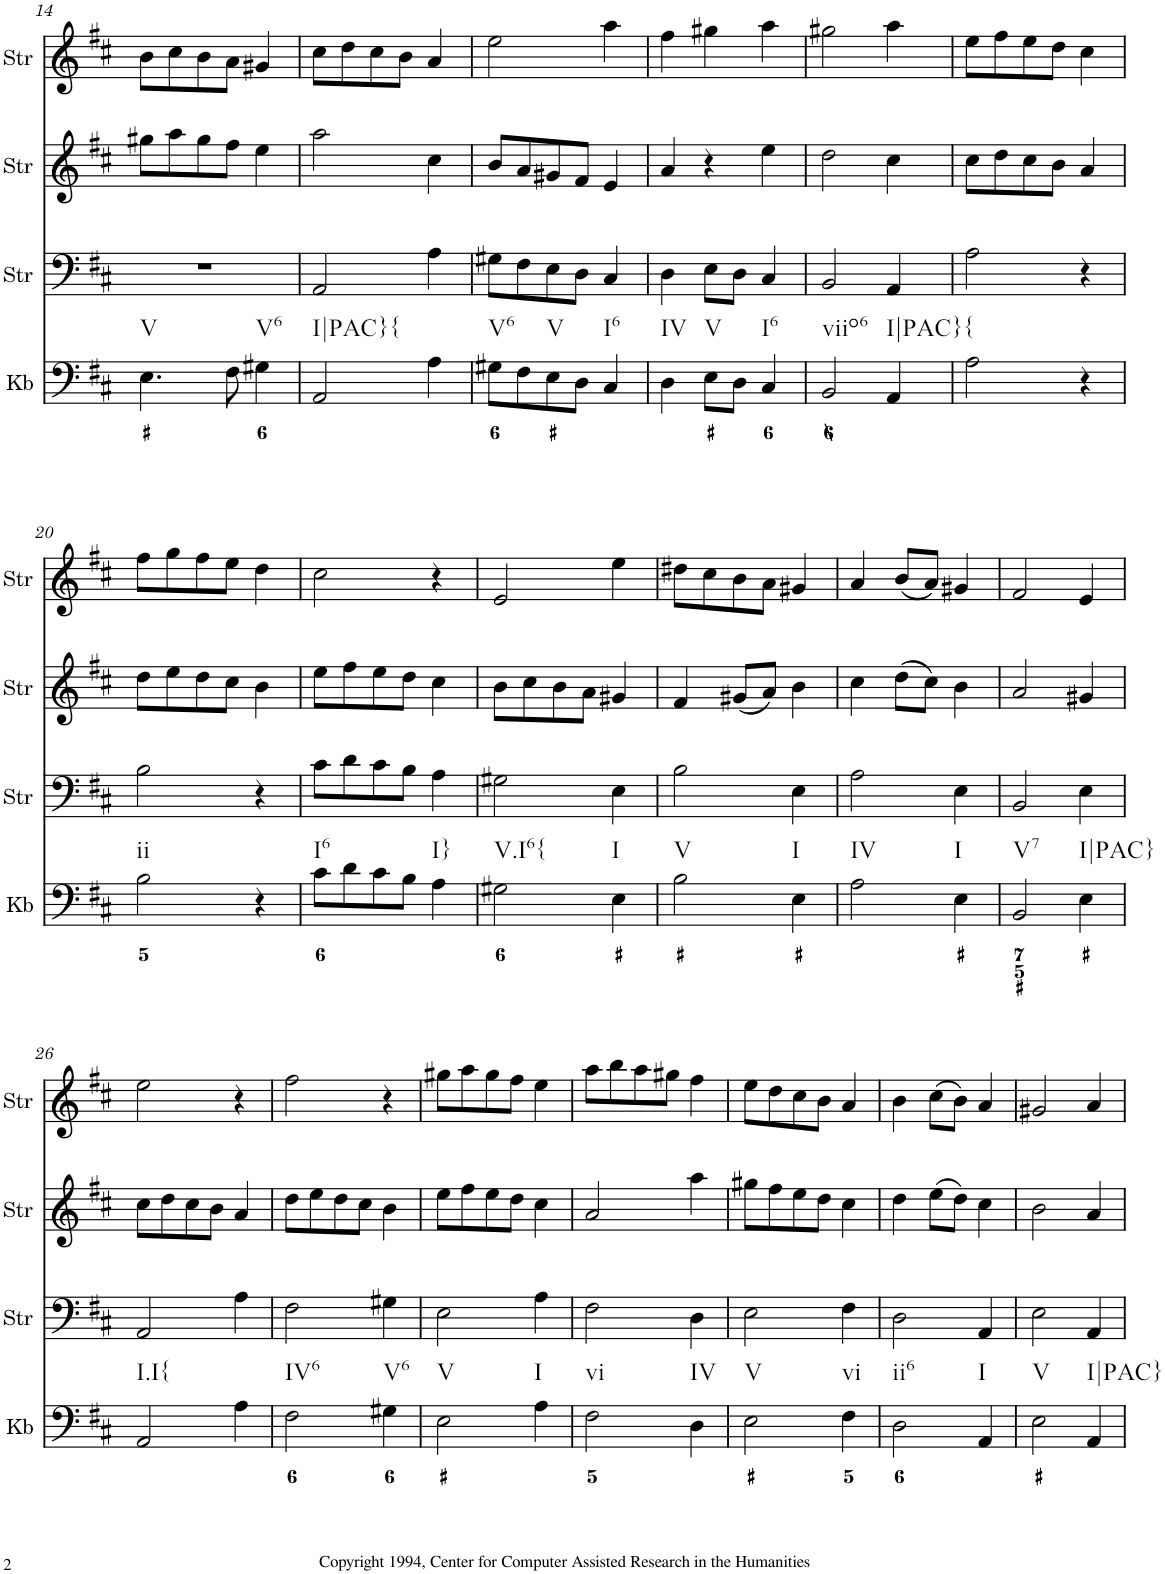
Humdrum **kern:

**kern	**kern	**kern	**kern
*part4	*part3	*part2	*part1
*staff4	*staff3	*staff2	*staff1
*I"Keyboard	*I"StringInstrument	*I"StringInstrument	*I"StringInstrument
*I'Kb	*I'Str	*I'Str	*I'Str
!!LO:PB:g=z
*clefF4	*clefF4	*clefG2	*clefG2
*k[f#c#]	*k[f#c#]	*k[f#c#]	*k[f#c#]
*M3/4	*M3/4	*M3/4	*M3/4
=14	=14	=14	=14
!LO:TX:b:t=V	!	!	!
4.E\	2.r	8gg#X\L	8b\L
.	.	8aa\	8cc#\
.	.	8gg#\	8b\
8F#\	.	8ff#\J	8a\J
!LO:TX:b:t=V6	!	!	!
4G#X\	.	4ee\	4g#X/
=15	=15	=15	=15
!LO:TX:b:t=I|PAC}{	!	!	!
2AA/	2AA/	2aa\	8cc#\L
.	.	.	8dd\
.	.	.	8cc#\
.	.	.	8b\J
4A\	4A\	4cc#\	4a/
=16	=16	=16	=16
!LO:TX:b:t=V6	!	!	!
8G#X\L	8G#X\L	8b/L	2ee\
8F#\	8F#\	8a/	.
!LO:TX:b:t=V	!	!	!
8E\	8E\	8g#X/	.
8D\J	8D\J	8f#/J	.
!LO:TX:b:t=I6	!	!	!
4C#/	4C#/	4e/	4aa\
=17	=17	=17	=17
!LO:TX:b:t=IV	!	!	!
4D\	4D\	4a/	4ff#\
!LO:TX:b:t=V	!	!	!
8E\L	8E\L	4r	4gg#X\
8D\J	8D\J	.	.
!LO:TX:b:t=I6	!	!	!
4C#/	4C#/	4ee\	4aa\
=18	=18	=18	=18
!LO:TX:b:t=viio6	!	!	!
2BB/	2BB/	2dd\	2gg#X\
!LO:TX:b:t=I|PAC}	!	!	!
4AA/	4AA/	4cc#\	4aa\
=19	=19	=19	=19
!LO:TX:b:t={	!	!	!
2A\	2A\	8cc#\L	8ee\L
.	.	8dd\	8ff#\
.	.	8cc#\	8ee\
.	.	8b\J	8dd\J
4r	4r	4a/	4cc#\
!!LO:LB:g=z
=20	=20	=20	=20
!LO:TX:b:t=ii	!	!	!
2B\	2B\	8dd\L	8ff#\L
.	.	8ee\	8gg\
.	.	8dd\	8ff#\
.	.	8cc#\J	8ee\J
4r	4r	4b\	4dd\
=21	=21	=21	=21
!LO:TX:b:t=I6	!	!	!
8c#\L	8c#\L	8ee\L	2cc#\
8d\	8d\	8ff#\	.
8c#\	8c#\	8ee\	.
8B\J	8B\J	8dd\J	.
!LO:TX:b:t=I}	!	!	!
4A\	4A\	4cc#\	4r
=22	=22	=22	=22
!LO:TX:b:t=V.I6{	!	!	!
2G#X\	2G#X\	8b\L	2e/
.	.	8cc#\	.
.	.	8b\	.
.	.	8a\J	.
!LO:TX:b:t=I	!	!	!
4E\	4E\	4g#X/	4ee\
=23	=23	=23	=23
!LO:TX:b:t=V	!	!	!
2B\	2B\	4f#/	8dd#X\L
.	.	.	8cc#\
.	.	(8g#X/L	8b\
.	.	8a/J)	8a\J
!LO:TX:b:t=I	!	!	!
4E\	4E\	4b\	4g#X/
=24	=24	=24	=24
!LO:TX:b:t=IV	!	!	!
2A\	2A\	4cc#\	4a/
.	.	(8dd\L	(8b/L
.	.	8cc#\J)	8a/J)
!LO:TX:b:t=I	!	!	!
4E\	4E\	4b\	4g#X/
=25	=25	=25	=25
!LO:TX:b:t=V7	!	!	!
2BB/	2BB/	2a/	2f#/
!LO:TX:b:t=I|PAC}	!	!	!
4E\	4E\	4g#X/	4e/
!!LO:LB:g=z
=26	=26	=26	=26
!LO:TX:b:t=I.I{	!	!	!
2AA/	2AA/	8cc#\L	2ee\
.	.	8dd\	.
.	.	8cc#\	.
.	.	8b\J	.
4A\	4A\	4a/	4r
=27	=27	=27	=27
!LO:TX:b:t=IV6	!	!	!
2F#\	2F#\	8dd\L	2ff#\
.	.	8ee\	.
.	.	8dd\	.
.	.	8cc#\J	.
!LO:TX:b:t=V6	!	!	!
4G#X\	4G#X\	4b\	4r
=28	=28	=28	=28
!LO:TX:b:t=V	!	!	!
2E\	2E\	8ee\L	8gg#X\L
.	.	8ff#\	8aa\
.	.	8ee\	8gg#\
.	.	8dd\J	8ff#\J
!LO:TX:b:t=I	!	!	!
4A\	4A\	4cc#\	4ee\
=29	=29	=29	=29
!LO:TX:b:t=vi	!	!	!
2F#\	2F#\	2a/	8aa\L
.	.	.	8bb\
.	.	.	8aa\
.	.	.	8gg#X\J
!LO:TX:b:t=IV	!	!	!
4D\	4D\	4aa\	4ff#\
=30	=30	=30	=30
!LO:TX:b:t=V	!	!	!
2E\	2E\	8gg#X\L	8ee\L
.	.	8ff#\	8dd\
.	.	8ee\	8cc#\
.	.	8dd\J	8b\J
!LO:TX:b:t=vi	!	!	!
4F#\	4F#\	4cc#\	4a/
=31	=31	=31	=31
!LO:TX:b:t=ii6	!	!	!
2D\	2D\	4dd\	4b\
.	.	(8ee\L	(8cc#\L
.	.	8dd\J)	8b\J)
!LO:TX:b:t=I	!	!	!
4AA/	4AA/	4cc#\	4a/
=32	=32	=32	=32
!LO:TX:b:t=V	!	!	!
2E\	2E\	2b\	2g#X/
!LO:TX:b:t=I|PAC}	!	!	!
4AA/	4AA/	4a/	4a/
=	=	=	=
*-	*-	*-	*-
